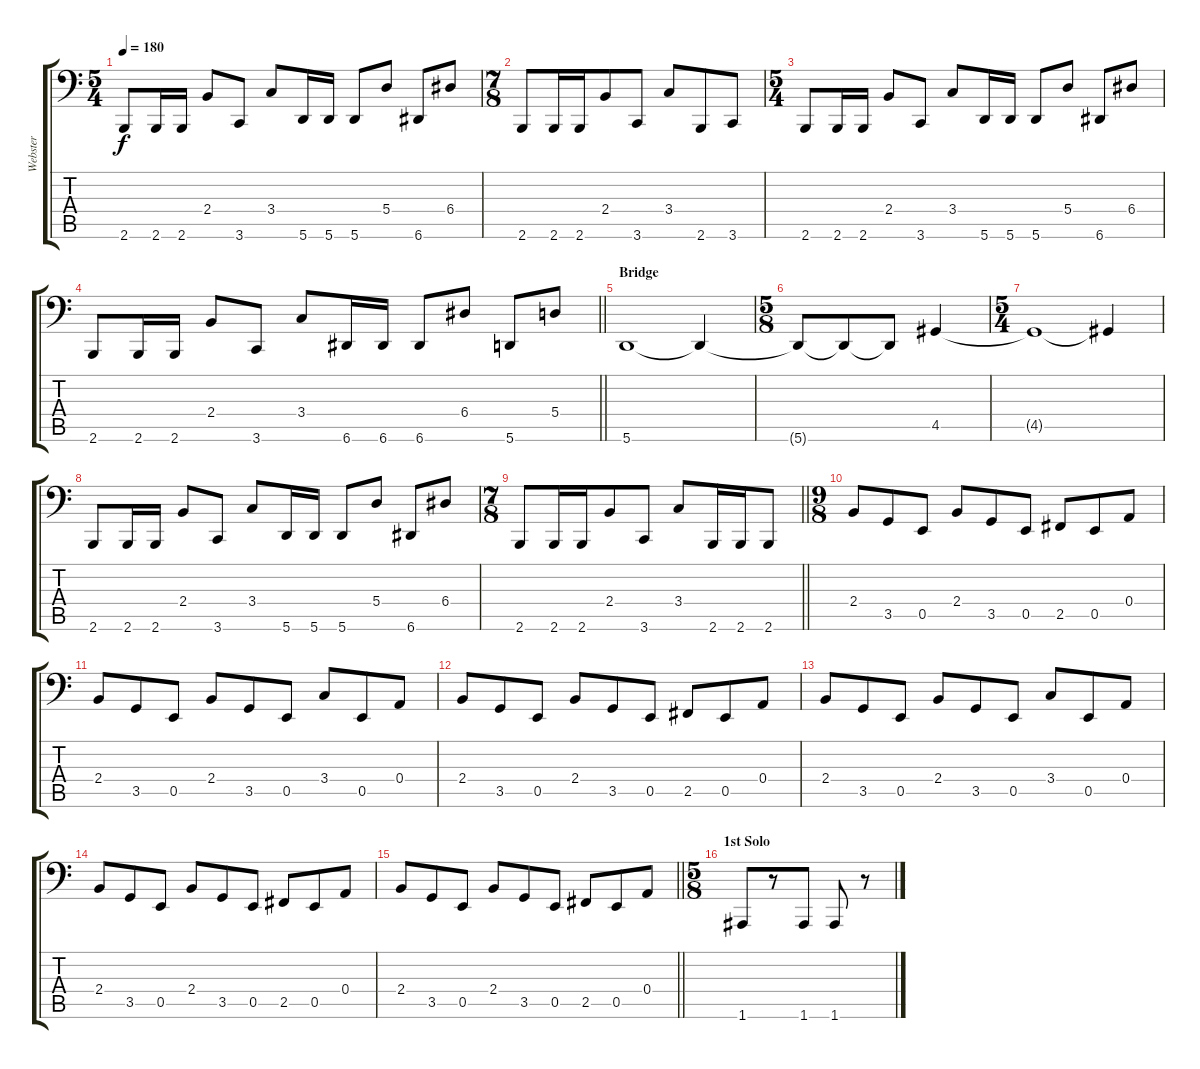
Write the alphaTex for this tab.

\track ("Webster" "Webster") {instrument electricbasspick}
\staff {score tabs}
\tuning (C3 G2 D2 A1 E1 A0) {hide}
\ts (5 4)
\tempo 180
\clef f4
\ks c
2.6.8{dy f} 2.6.16 2.6.16 2.4.8 3.6.8 3.4.8 5.6.16 5.6.16 5.6.8 5.4.8 6.6.8 6.4.8 |
\ts (7 8)
2.6.8 2.6.16 2.6.16 2.4.8 3.6.8 3.4.8 2.6.8 3.6.8 |
\ts (5 4)
2.6.8 2.6.16 2.6.16 2.4.8 3.6.8 3.4.8 5.6.16 5.6.16 5.6.8 5.4.8 6.6.8 6.4.8 |
\barLineRight lightlight
2.6.8 2.6.16 2.6.16 2.4.8 3.6.8 3.4.8 6.6.16 6.6.16 6.6.8 6.4.8 5.6.8 5.4.8 |
\section ("" "Bridge")
5.6.1 5.6{t}.4 |
\ts (5 8)
5.6{t}.8 5.6{t}.8 5.6{t}.8 4.5.4 |
\ts (5 4)
4.5{t}.1 4.5{t}.4 |
2.6.8 2.6.16 2.6.16 2.4.8 3.6.8 3.4.8 5.6.16 5.6.16 5.6.8 5.4.8 6.6.8 6.4.8 |
\ts (7 8)
\barLineRight lightlight
2.6.8 2.6.16 2.6.16 2.4.8 3.6.8 3.4.8 2.6.16 2.6.16 2.6.8 |
\ts (9 8)
\section ("" "")
2.4.8 3.5.8 0.5.8 2.4.8 3.5.8 0.5.8 2.5.8 0.5.8 0.4.8 |
2.4.8 3.5.8 0.5.8 2.4.8 3.5.8 0.5.8 3.4.8 0.5.8 0.4.8 |
2.4.8 3.5.8 0.5.8 2.4.8 3.5.8 0.5.8 2.5.8 0.5.8 0.4.8 |
2.4.8 3.5.8 0.5.8 2.4.8 3.5.8 0.5.8 3.4.8 0.5.8 0.4.8 |
2.4.8 3.5.8 0.5.8 2.4.8 3.5.8 0.5.8 2.5.8 0.5.8 0.4.8 |
\barLineRight lightlight
2.4.8 3.5.8 0.5.8 2.4.8 3.5.8 0.5.8 2.5.8 0.5.8 0.4.8 |
\ts (5 8)
\section ("" "1st Solo")
1.6.8 r.8 1.6.8 1.6.8 r.8
